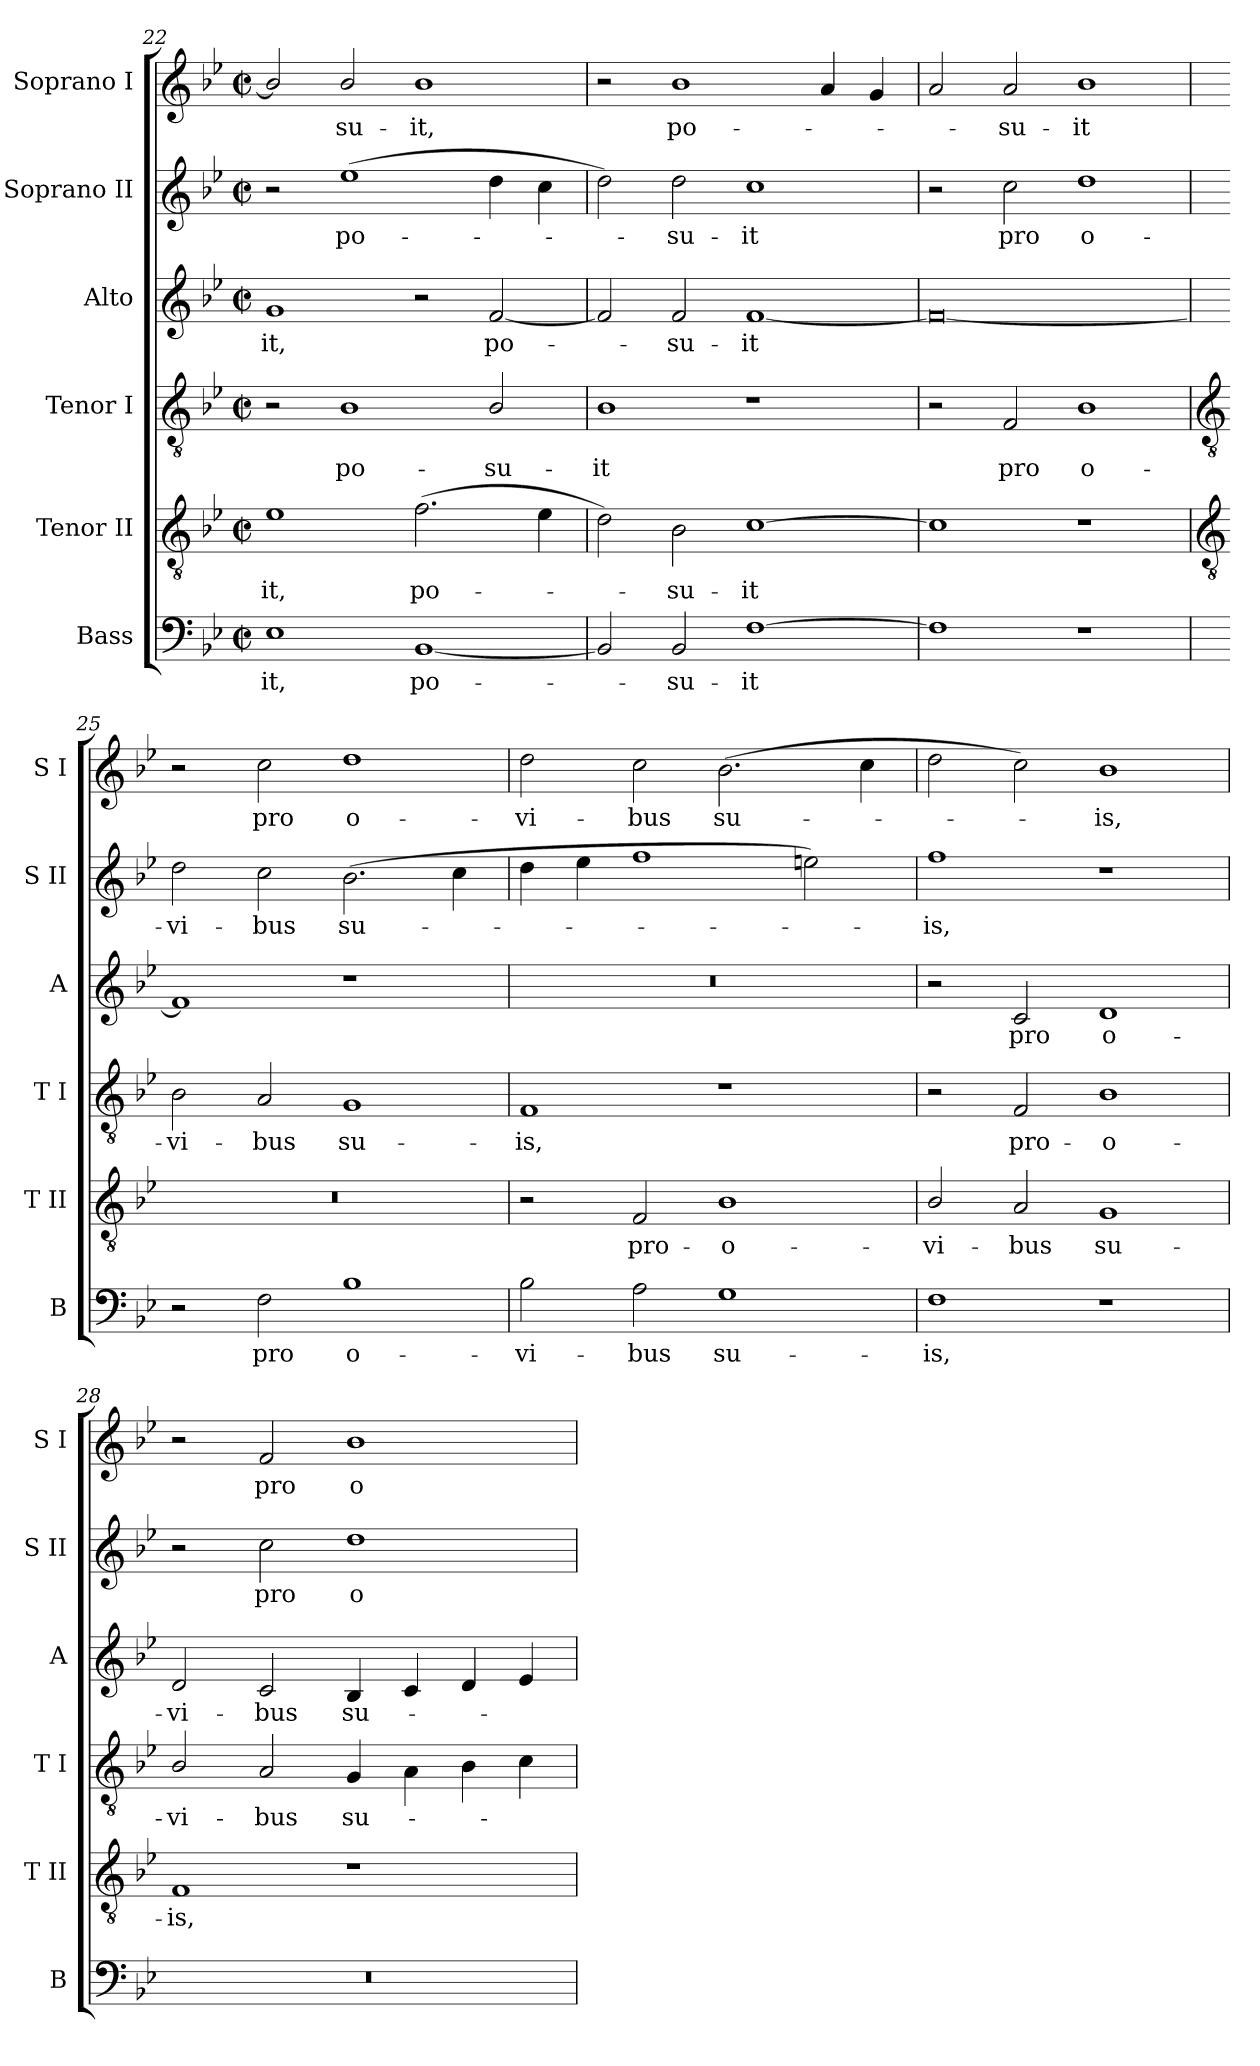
**kern	**text	**kern	**text	**kern	**text	**kern	**text	**kern	**text	**kern	**text
*part6	*part6	*part5	*part5	*part4	*part4	*part3	*part3	*part2	*part2	*part1	*part1
*staff6	*staff6	*staff5	*staff5	*staff4	*staff4	*staff3	*staff3	*staff2	*staff2	*staff1	*staff1
*I"Bass	*	*I"Tenor II	*	*I"Tenor I	*	*I"Alto	*	*I"Soprano II	*	*I"Soprano I	*
*I'B	*	*I'T II	*	*I'T I	*	*I'A	*	*I'S II	*	*I'S I	*
*clefF4	*	*clefGv2	*	*clefGv2	*	*clefG2	*	*clefG2	*	*clefG2	*
*k[b-e-]	*	*k[b-e-]	*	*k[b-e-]	*	*k[b-e-]	*	*k[b-e-]	*	*k[b-e-]	*
*B-:	*	*B-:	*	*B-:	*	*B-:	*	*B-:	*	*B-:	*
*M4/2	*	*M4/2	*	*M4/2	*	*M4/2	*	*M4/2	*	*M4/2	*
*met(c|)	*	*met(c|)	*	*met(c|)	*	*met(c|)	*	*met(c|)	*	*met(c|)	*
=22	=22	=22	=22	=22	=22	=22	=22	=22	=22	=22	=22
!	!LO:LY:b	!	!LO:LY:b	!	!	!	!LO:LY:b	!	!	!	!
1E-	-it,	1e-	-it,	2r	.	1g	-it,	2r	.	2b-/]	.
!	!	!	!	!	!LO:LY:b	!	!	!	!LO:LY:b	!	!LO:LY:b
.	.	.	.	1B-	po-	.	.	(>1ee-	po-	2b-/	su-
!	!LO:LY:b	!	!LO:LY:b	!	!	!	!	!	!	!	!LO:LY:b
[1BB-	po-	(>2.f	po-	.	.	2r	.	.	.	1b-	-it,
!	!	!	!	!	!LO:LY:b	!	!LO:LY:b	!	!	!	!
.	.	.	.	2B-/	-su-	[2f	po-	4dd	.	.	.
.	.	4e-	.	.	.	.	.	4cc	.	.	.
=23	=23	=23	=23	=23	=23	=23	=23	=23	=23	=23	=23
!	!	!	!	!	!LO:LY:b	!	!	!	!	!	!
2BB-]	.	2d)	.	1B-	-it	2f]	.	2dd)	.	2r	.
!	!LO:LY:b	!	!LO:LY:b	!	!	!	!LO:LY:b	!	!LO:LY:b	!	!LO:LY:b
2BB-	su-	2B-	su-	.	.	2f	su-	2dd	su-	1b-	po-
!	!LO:LY:b	!	!LO:LY:b	!	!	!	!LO:LY:b	!	!LO:LY:b	!	!
[1F	-it	[1c	-it	1r	.	[1f	-it	1cc	-it	.	.
.	.	.	.	.	.	.	.	.	.	4a	.
.	.	.	.	.	.	.	.	.	.	4g	.
=24	=24	=24	=24	=24	=24	=24	=24	=24	=24	=24	=24
1F]	.	1c]	.	2r	.	0f_	.	2r	.	2a	.
!	!	!	!	!	!LO:LY:b	!	!	!	!LO:LY:b	!	!LO:LY:b
.	.	.	.	2F	pro	.	.	2cc	pro	2a	su-
!	!	!	!	!	!LO:LY:b	!	!	!	!LO:LY:b	!	!LO:LY:b
1r	.	1r	.	1B-	o-	.	.	1dd	o-	1b-	-it
!!LO:LB:g=z
=25	=25	=25	=25	=25	=25	=25	=25	=25	=25	=25	=25
*	*	*clefGv2	*	*clefGv2	*	*	*	*	*	*	*
!	!	!	!	!	!LO:LY:b	!	!	!	!LO:LY:b	!	!
2r	.	0r	.	2B-	-vi-	1f]	.	2dd	-vi-	2r	.
!	!LO:LY:b	!	!	!	!LO:LY:b	!	!	!	!LO:LY:b	!	!LO:LY:b
2F	pro	.	.	2A	-bus	.	.	2cc	-bus	2cc	pro
!	!LO:LY:b	!	!	!	!LO:LY:b	!	!	!	!LO:LY:b	!	!LO:LY:b
1B-	o-	.	.	1G	su-	1r	.	(>2.b-	su-	1dd	o-
.	.	.	.	.	.	.	.	4cc	.	.	.
=26	=26	=26	=26	=26	=26	=26	=26	=26	=26	=26	=26
!	!LO:LY:b	!	!	!	!LO:LY:b	!	!	!	!	!	!LO:LY:b
2B-	-vi-	2r	.	1F	-is,	0r	.	4dd	.	2dd	-vi-
.	.	.	.	.	.	.	.	4ee-	.	.	.
!	!LO:LY:b	!	!LO:LY:b	!	!	!	!	!	!	!	!LO:LY:b
2A	-bus	2F	pro-	.	.	.	.	1ff	.	2cc	-bus
!	!LO:LY:b	!	!LO:LY:b	!	!	!	!	!	!	!	!LO:LY:b
1G	su-	1B-	-o-	1r	.	.	.	.	.	(>2.b-	su-
.	.	.	.	.	.	.	.	2een)	.	.	.
.	.	.	.	.	.	.	.	.	.	4cc	.
=27	=27	=27	=27	=27	=27	=27	=27	=27	=27	=27	=27
!	!LO:LY:b	!	!LO:LY:b	!	!	!	!	!	!LO:LY:b	!	!
1F	-is,	2B-/	-vi-	2r	.	2r	.	1ff	is,	2dd	.
!	!	!	!LO:LY:b	!	!LO:LY:b	!	!LO:LY:b	!	!	!	!
.	.	2A	-bus	2F	pro-	2c	pro	.	.	2cc)	.
!	!	!	!LO:LY:b	!	!LO:LY:b	!	!LO:LY:b	!	!	!	!LO:LY:b
1r	.	1G	su-	1B-	-o-	1d	o-	1r	.	1b-	is,
=28	=28	=28	=28	=28	=28	=28	=28	=28	=28	=28	=28
!	!	!	!LO:LY:b	!	!LO:LY:b	!	!LO:LY:b	!	!	!	!
0r	.	1F	-is,	2B-/	-vi-	2d	-vi-	2r	.	2r	.
!	!	!	!	!	!LO:LY:b	!	!LO:LY:b	!	!LO:LY:b	!	!LO:LY:b
.	.	.	.	2A	-bus	2c	-bus	2cc	pro	2f	pro
!	!	!	!	!	!LO:LY:b	!	!LO:LY:b	!	!LO:LY:b	!	!LO:LY:b
.	.	1r	.	4G	su-	4B-	su-	1dd	o-	1b-	o-
.	.	.	.	4A\	.	4c	.	.	.	.	.
.	.	.	.	4B-	.	4d	.	.	.	.	.
.	.	.	.	4c	.	4e-	.	.	.	.	.
=	=	=	=	=	=	=	=	=	=	=	=
*-	*-	*-	*-	*-	*-	*-	*-	*-	*-	*-	*-
